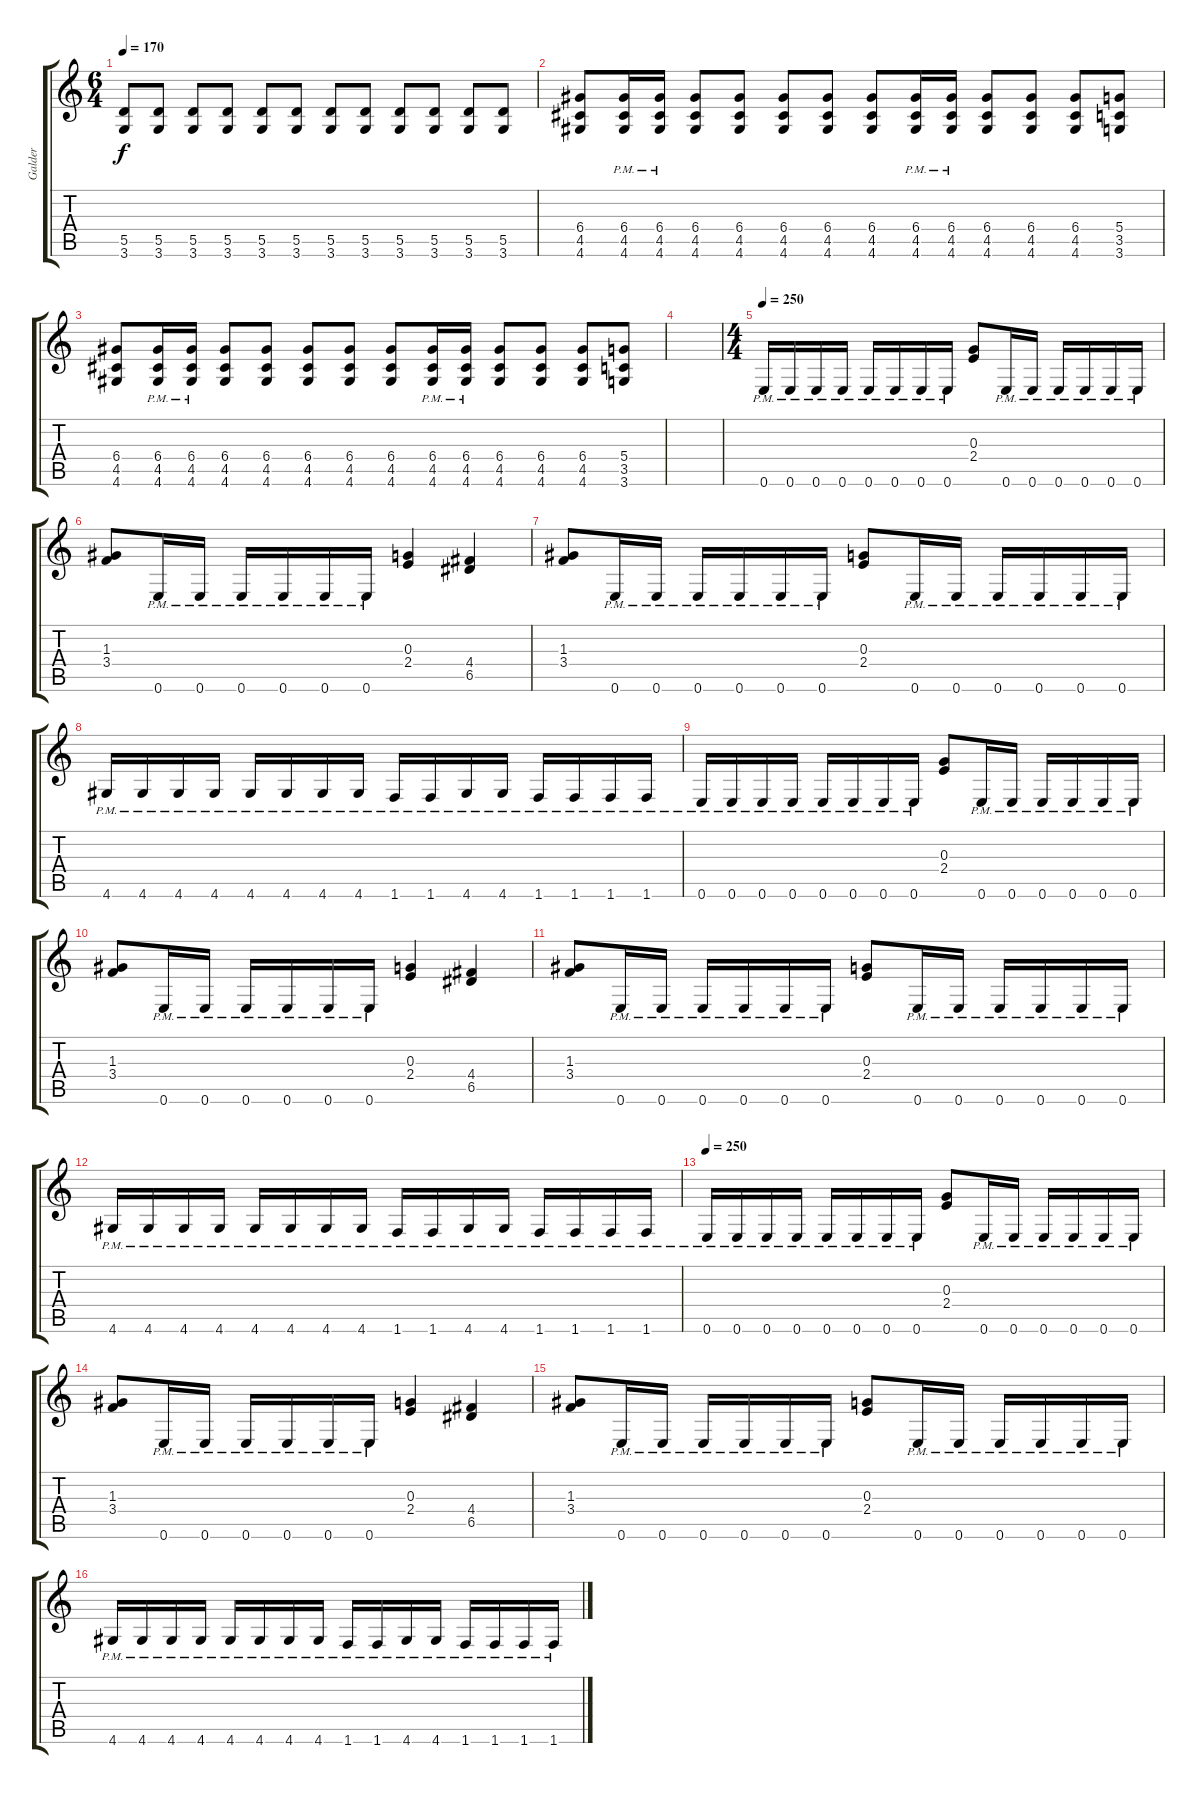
\track ("Galder" "Galder") {instrument overdrivenguitar}
\staff {score tabs}
\tuning (E4 B3 G3 D3 A2 E2) {hide}
\ts (6 4)
\tempo 170
\clef g2
\ks c
(5.5 3.6).8{dy f} (5.5 3.6).8 (5.5 3.6).8 (5.5 3.6).8 (5.5 3.6).8 (5.5 3.6).8 (5.5 3.6).8 (5.5 3.6).8 (5.5 3.6).8 (5.5 3.6).8 (5.5 3.6).8 (5.5 3.6).8 |
(6.4 4.5 4.6).8 (6.4{pm} 4.5{pm} 4.6{pm}).16 (6.4{pm} 4.5{pm} 4.6{pm}).16 (6.4 4.5 4.6).8 (6.4 4.5 4.6).8 (6.4 4.5 4.6).8 (6.4 4.5 4.6).8 (6.4 4.5 4.6).8 (6.4{pm} 4.5{pm} 4.6{pm}).16 (6.4{pm} 4.5{pm} 4.6{pm}).16 (6.4 4.5 4.6).8 (6.4 4.5 4.6).8 (6.4 4.5 4.6).8 (5.4 3.5 3.6).8 |
(6.4 4.5 4.6).8 (6.4{pm} 4.5{pm} 4.6{pm}).16 (6.4{pm} 4.5{pm} 4.6{pm}).16 (6.4 4.5 4.6).8 (6.4 4.5 4.6).8 (6.4 4.5 4.6).8 (6.4 4.5 4.6).8 (6.4 4.5 4.6).8 (6.4{pm} 4.5{pm} 4.6{pm}).16 (6.4{pm} 4.5{pm} 4.6{pm}).16 (6.4 4.5 4.6).8 (6.4 4.5 4.6).8 (6.4 4.5 4.6).8 (5.4 3.5 3.6).8 |
|
\ts (4 4)
\tempo 250
0.6{pm}.16 0.6{pm}.16 0.6{pm}.16 0.6{pm}.16 0.6{pm}.16 0.6{pm}.16 0.6{pm}.16 0.6{pm}.16 (0.3 2.4).8 0.6{pm}.16 0.6{pm}.16 0.6{pm}.16 0.6{pm}.16 0.6{pm}.16 0.6{pm}.16 |
(1.3 3.4).8 0.6{pm}.16 0.6{pm}.16 0.6{pm}.16 0.6{pm}.16 0.6{pm}.16 0.6{pm}.16 (0.3 2.4).4 (4.4 6.5).4 |
(1.3 3.4).8 0.6{pm}.16 0.6{pm}.16 0.6{pm}.16 0.6{pm}.16 0.6{pm}.16 0.6{pm}.16 (0.3 2.4).8 0.6{pm}.16 0.6{pm}.16 0.6{pm}.16 0.6{pm}.16 0.6{pm}.16 0.6{pm}.16 |
4.6{pm}.16 4.6{pm}.16 4.6{pm}.16 4.6{pm}.16 4.6{pm}.16 4.6{pm}.16 4.6{pm}.16 4.6{pm}.16 1.6{pm}.16 1.6{pm}.16 4.6{pm}.16 4.6{pm}.16 1.6{pm}.16 1.6{pm}.16 1.6{pm}.16 1.6{pm}.16 |
0.6{pm}.16 0.6{pm}.16 0.6{pm}.16 0.6{pm}.16 0.6{pm}.16 0.6{pm}.16 0.6{pm}.16 0.6{pm}.16 (0.3 2.4).8 0.6{pm}.16 0.6{pm}.16 0.6{pm}.16 0.6{pm}.16 0.6{pm}.16 0.6{pm}.16 |
(1.3 3.4).8 0.6{pm}.16 0.6{pm}.16 0.6{pm}.16 0.6{pm}.16 0.6{pm}.16 0.6{pm}.16 (0.3 2.4).4 (4.4 6.5).4 |
(1.3 3.4).8 0.6{pm}.16 0.6{pm}.16 0.6{pm}.16 0.6{pm}.16 0.6{pm}.16 0.6{pm}.16 (0.3 2.4).8 0.6{pm}.16 0.6{pm}.16 0.6{pm}.16 0.6{pm}.16 0.6{pm}.16 0.6{pm}.16 |
4.6{pm}.16 4.6{pm}.16 4.6{pm}.16 4.6{pm}.16 4.6{pm}.16 4.6{pm}.16 4.6{pm}.16 4.6{pm}.16 1.6{pm}.16 1.6{pm}.16 4.6{pm}.16 4.6{pm}.16 1.6{pm}.16 1.6{pm}.16 1.6{pm}.16 1.6{pm}.16 |
\tempo 250
0.6{pm}.16 0.6{pm}.16 0.6{pm}.16 0.6{pm}.16 0.6{pm}.16 0.6{pm}.16 0.6{pm}.16 0.6{pm}.16 (0.3 2.4).8 0.6{pm}.16 0.6{pm}.16 0.6{pm}.16 0.6{pm}.16 0.6{pm}.16 0.6{pm}.16 |
(1.3 3.4).8 0.6{pm}.16 0.6{pm}.16 0.6{pm}.16 0.6{pm}.16 0.6{pm}.16 0.6{pm}.16 (0.3 2.4).4 (4.4 6.5).4 |
(1.3 3.4).8 0.6{pm}.16 0.6{pm}.16 0.6{pm}.16 0.6{pm}.16 0.6{pm}.16 0.6{pm}.16 (0.3 2.4).8 0.6{pm}.16 0.6{pm}.16 0.6{pm}.16 0.6{pm}.16 0.6{pm}.16 0.6{pm}.16 |
4.6{pm}.16 4.6{pm}.16 4.6{pm}.16 4.6{pm}.16 4.6{pm}.16 4.6{pm}.16 4.6{pm}.16 4.6{pm}.16 1.6{pm}.16 1.6{pm}.16 4.6{pm}.16 4.6{pm}.16 1.6{pm}.16 1.6{pm}.16 1.6{pm}.16 1.6{pm}.16
